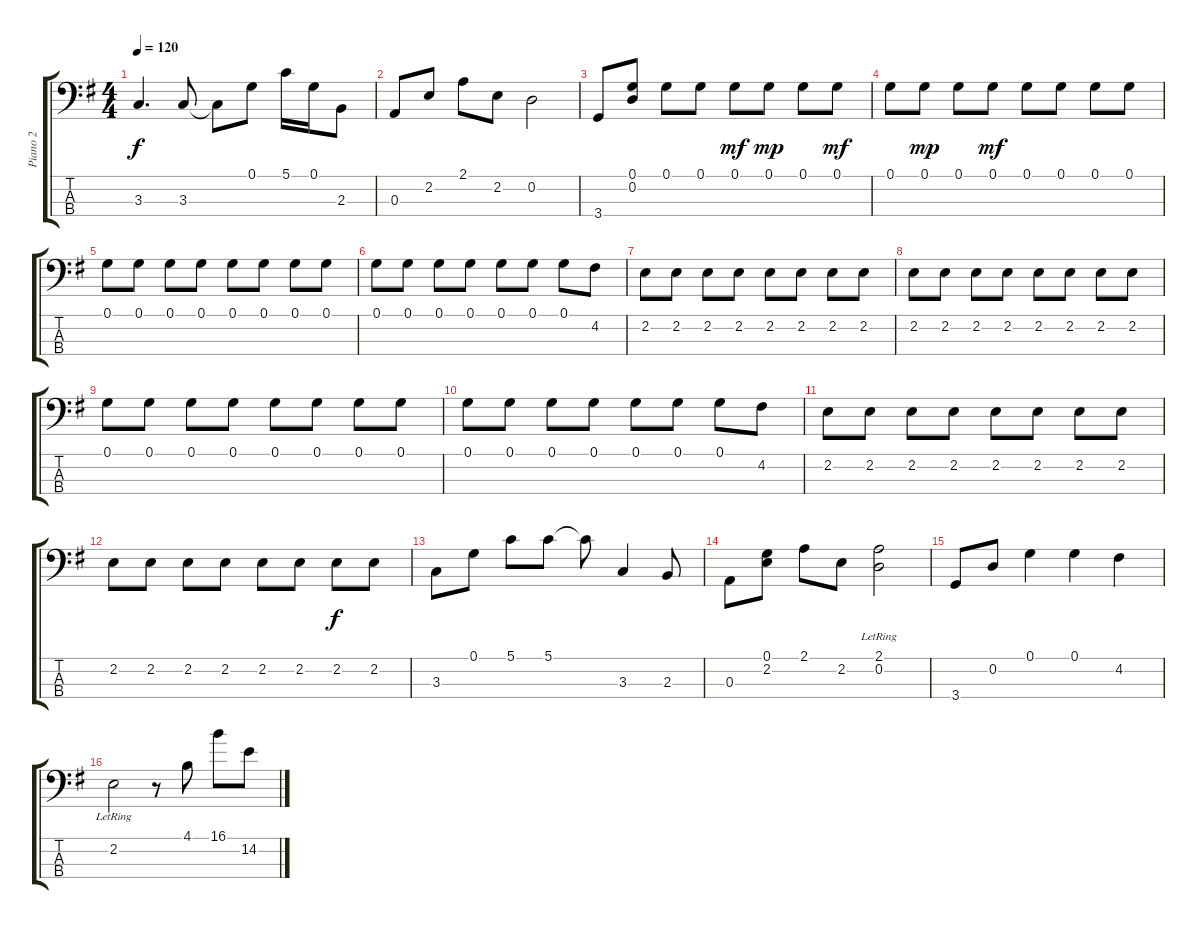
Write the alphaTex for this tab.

\track ("Piano 2" "Piano 2") {instrument acousticguitarsteel}
\staff {score tabs}
\tuning (G2 D2 A1 E1) {hide}
\ts (4 4)
\tempo 120
\clef f4
\ks g
3.3.4{d dy f} 3.3.8 3.3{t}.8 0.1.8 5.1.16 0.1.16 2.3.8 |
0.3.8 2.2.8 2.1.8 2.2.8 0.2.2 |
3.4.8 (0.1 0.2).8 0.1.8 0.1.8 0.1.8{dy mf} 0.1.8{dy mp} 0.1.8 0.1.8{dy mf} |
0.1.8 0.1.8{dy mp} 0.1.8 0.1.8{dy mf} 0.1.8 0.1.8 0.1.8 0.1.8 |
0.1.8 0.1.8 0.1.8 0.1.8 0.1.8 0.1.8 0.1.8 0.1.8 |
0.1.8 0.1.8 0.1.8 0.1.8 0.1.8 0.1.8 0.1.8 4.2.8 |
2.2.8 2.2.8 2.2.8 2.2.8 2.2.8 2.2.8 2.2.8 2.2.8 |
2.2.8 2.2.8 2.2.8 2.2.8 2.2.8 2.2.8 2.2.8 2.2.8 |
0.1.8 0.1.8 0.1.8 0.1.8 0.1.8 0.1.8 0.1.8 0.1.8 |
0.1.8 0.1.8 0.1.8 0.1.8 0.1.8 0.1.8 0.1.8 4.2.8 |
2.2.8 2.2.8 2.2.8 2.2.8 2.2.8 2.2.8 2.2.8 2.2.8 |
2.2.8 2.2.8 2.2.8 2.2.8 2.2.8 2.2.8 2.2.8{dy f} 2.2.8 |
3.3.8 0.1.8 5.1.8 5.1.8 5.1{t}.8 3.3.4 2.3.8 |
0.3.8 (0.1 2.2).8 2.1.8 2.2.8 (2.1{lr} 0.2).2 |
3.4.8 0.2.8 0.1.4 0.1.4 4.2.4 |
2.2{lr}.2 r.8 4.1.8 16.1.8 14.2.8
